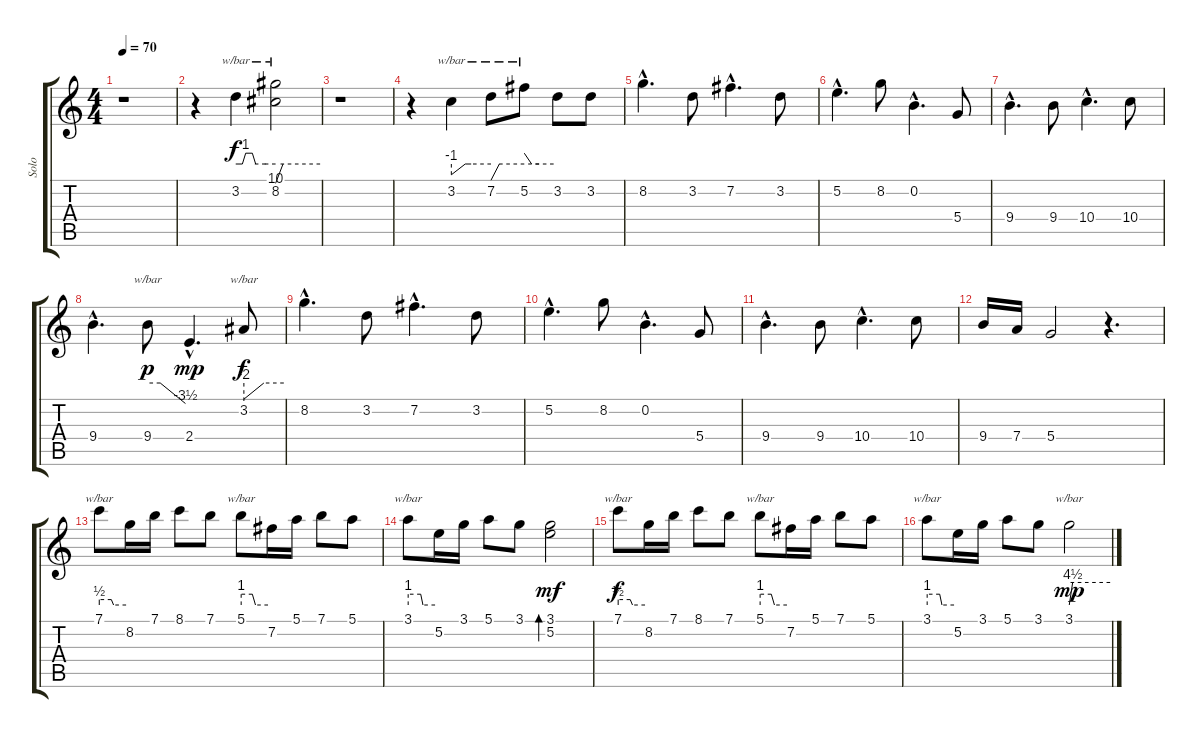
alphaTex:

\track ("Solo" "Solo") {instrument acousticguitarsteel}
\staff {score tabs}
\tuning (E4 B3 G3 D3 A2 E2) {hide}
\ts (4 4)
\tempo 70
\clef g2
\ks c
r.1{dy f} |
r.4 3.2.4{tbe (custom default 0 0 10 0 15 4 25 4 30 0 45 0 60 0)} (10.1 8.2).2{tbe (custom default 0 -12 10 0 60 0)} |
r.1 |
r.4 3.2.4{tbe (custom default 0 -4 21 0 30 0 60 0)} 7.2.8{tbe (custom default 0 -8 15 0 60 0)} 5.2.8{tbe (custom default 0 4 15 0 30 0 60 0)} 3.2.8 3.2.8 |
8.2{hac}.4{d} 3.2.8 7.2{hac}.4{d} 3.2.8 |
5.2{hac}.4{d} 8.2.8 0.2{hac}.4{d} 5.4.8 |
9.4{hac}.4{d} 9.4.8 10.4{hac}.4{d} 10.4.8 |
9.4{hac}.4{d} 9.4.8{tbe (custom default 0 0 20 0 60 -14) dy p} 2.4{hac}.4{d dy mp} 3.2.8{tbe (custom default 0 -8 30 0 60 0) dy f} |
8.2{hac}.4{d} 3.2.8 7.2{hac}.4{d} 3.2.8 |
5.2{hac}.4{d} 8.2.8 0.2{hac}.4{d} 5.4.8 |
9.4{hac}.4{d} 9.4.8 10.4{hac}.4{d} 10.4.8 |
9.4.16 7.4.16 5.4.2 r.4{d} |
7.1.8{tbe (custom default 0 2 27 2 32 0 60 0)} 8.2.16 7.1.16 8.1.8 7.1.8 5.1.8{tbe (custom default 0 4 25 4 32 0 60 0)} 7.2.16 5.1.16 7.1.8 5.1.8 |
3.1.8{tbe (custom default 0 4 28 4 33 0 60 0)} 5.2.16 3.1.16 5.1.8 3.1.8 (3.1 5.2).2{bd 240 dy mf} |
7.1.8{tbe (custom default 0 2 27 2 32 0 60 0) dy f} 8.2.16 7.1.16 8.1.8 7.1.8 5.1.8{tbe (custom default 0 4 25 4 32 0 60 0)} 7.2.16 5.1.16 7.1.8 5.1.8 |
3.1.8{tbe (custom default 0 4 28 4 33 0 60 0)} 5.2.16 3.1.16 5.1.8 3.1.8 3.1.2{tbe (custom default 0 0 5 18 60 18) dy mp}
